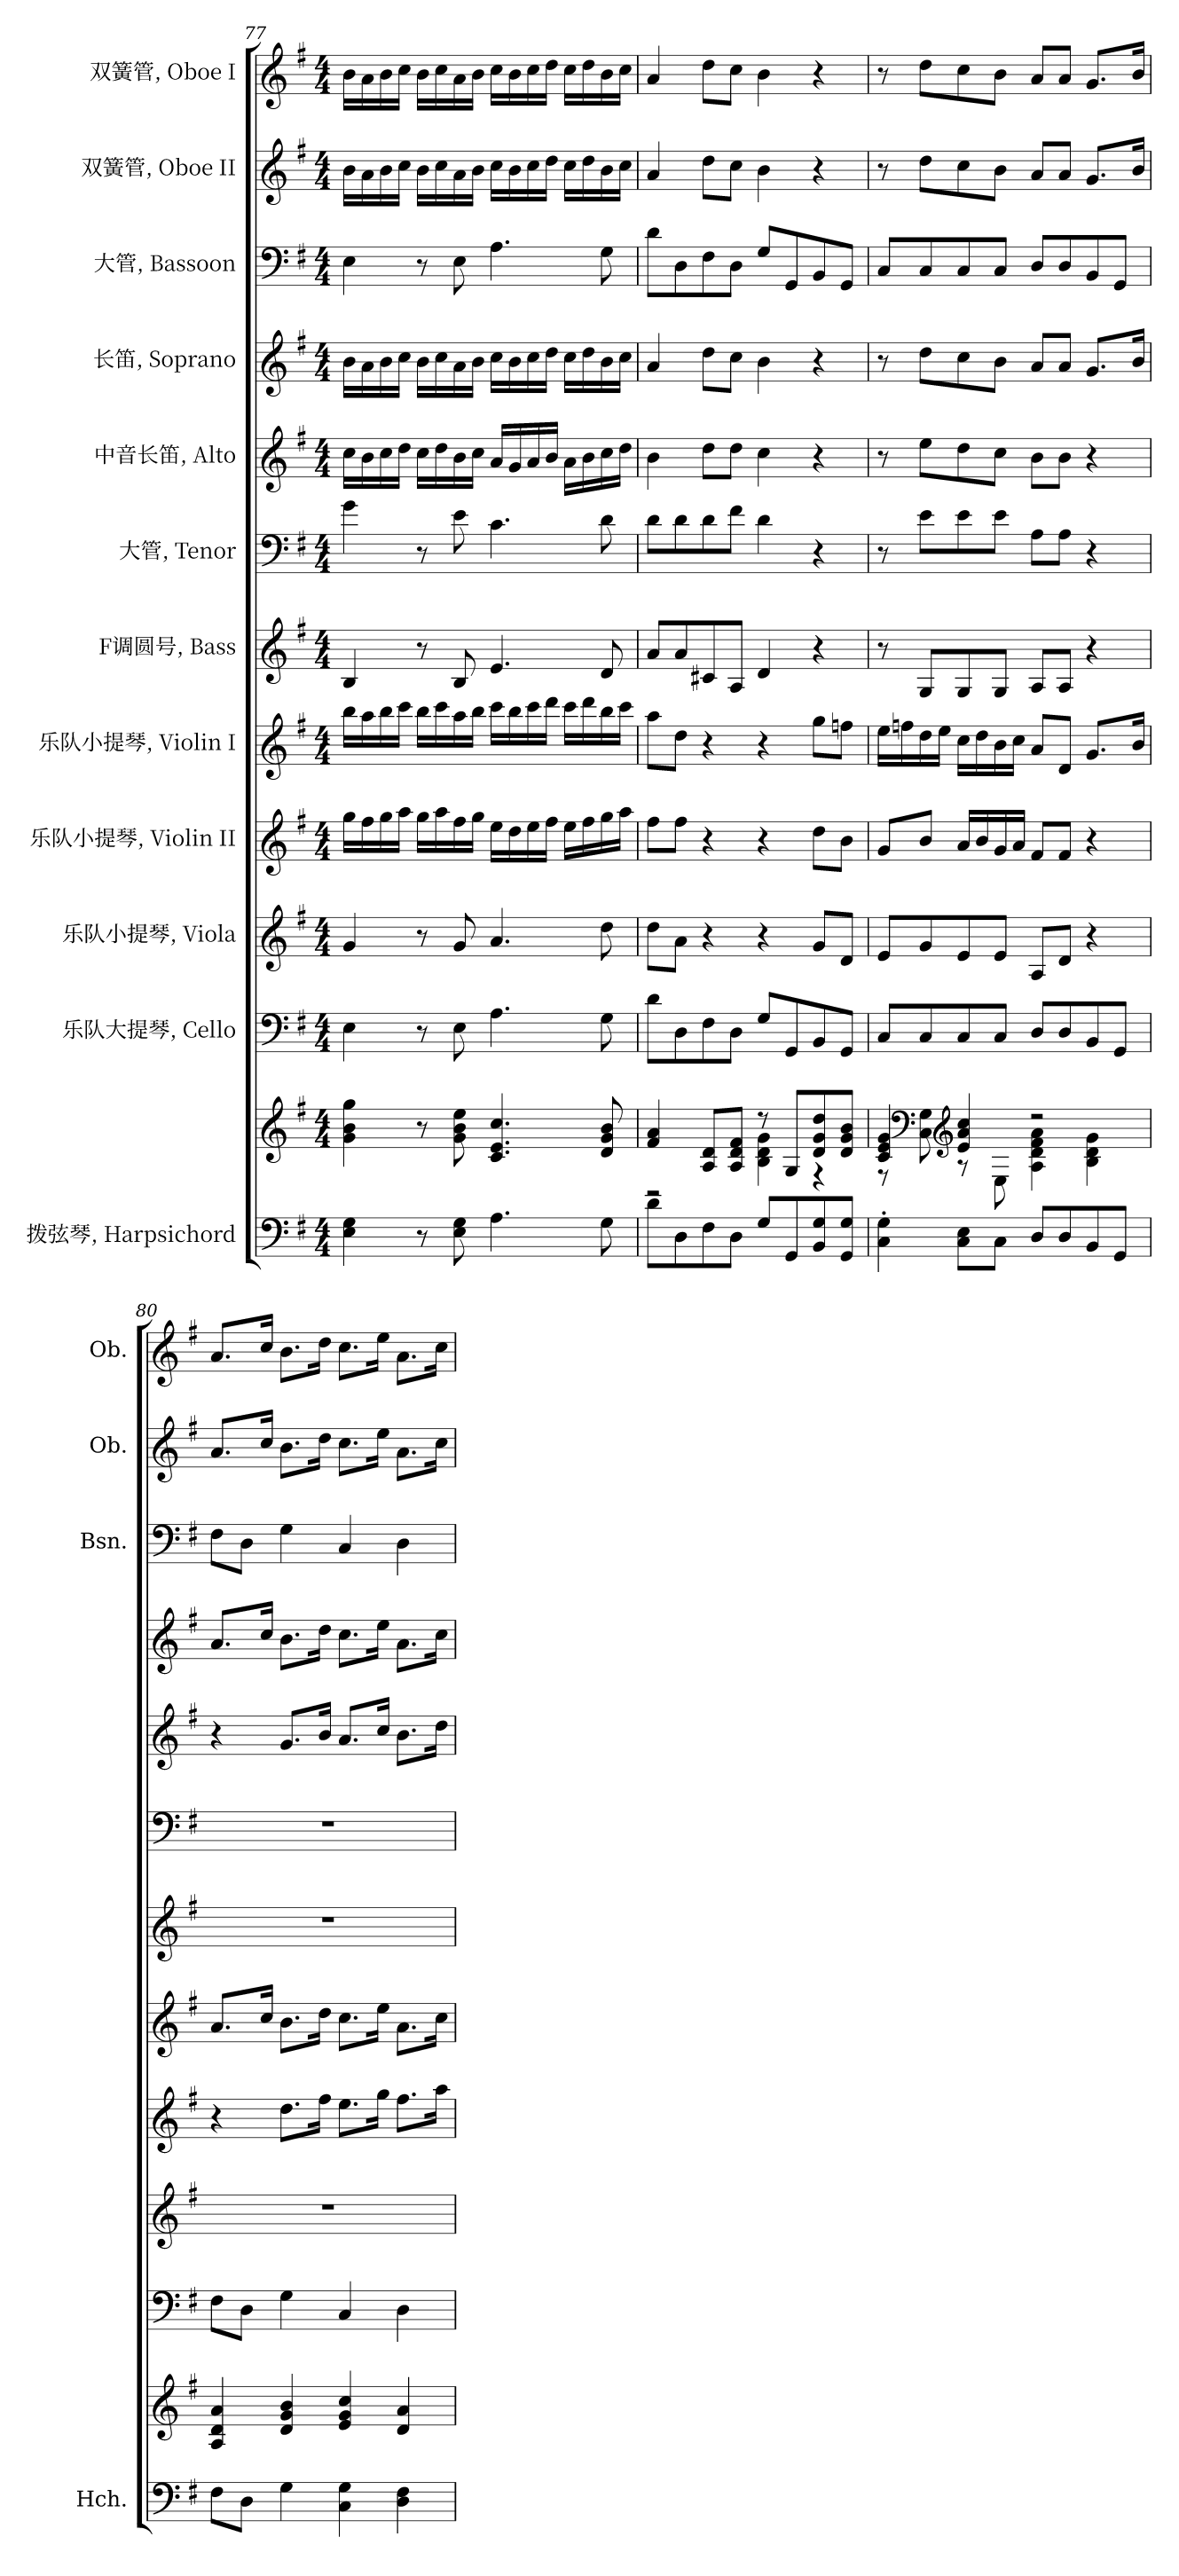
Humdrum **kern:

**kern	**kern	**kern	**kern	**kern	**kern	**kern	**kern	**kern	**kern	**kern	**kern	**kern
*part12	*part12	*part11	*part10	*part9	*part8	*part7	*part6	*part5	*part4	*part3	*part2	*part1
*staff13	*staff12	*staff11	*staff10	*staff9	*staff8	*staff7	*staff6	*staff5	*staff4	*staff3	*staff2	*staff1
*I"拨弦琴, Harpsichord	*	*I"乐队大提琴, Cello	*I"乐队小提琴, Viola	*I"乐队小提琴, Violin II	*I"乐队小提琴, Violin I	*I"F调圆号, Bass	*I"大管, Tenor	*I"中音长笛, Alto	*I"长笛, Soprano	*I"大管, Bassoon	*I"双簧管, Oboe II	*I"双簧管, Oboe I
*I'Hch.	*	*	*	*	*	*	*	*	*	*I'Bsn.	*I'Ob.	*I'Ob.
!!LO:PB:g=z
*clefF4	*clefG2	*clefF4	*clefG2	*clefG2	*clefG2	*clefG2	*clefF4	*clefG2	*clefG2	*clefF4	*clefG2	*clefG2
*	*	*	*	*	*	*ITrd4c7	*	*ITrd3c5	*	*	*	*
*k[f#]	*k[f#]	*k[f#]	*k[f#]	*k[f#]	*k[f#]	*k[]	*k[f#]	*k[f#c#]	*k[f#]	*k[f#]	*k[f#]	*k[f#]
*M4/4	*M4/4	*M4/4	*M4/4	*M4/4	*M4/4	*M4/4	*M4/4	*M4/4	*M4/4	*M4/4	*M4/4	*M4/4
=77	=77	=77	=77	=77	=77	=77	=77	=77	=77	=77	=77	=77
4E\ 4G\	4g\ 4b\ 4gg\	4E\	4g/	16gg\LL	16bb\LL	4E/	4g\	16g\LL	16b\LL	4E\	16b\LL	16b\LL
.	.	.	.	16ff#\	16aa\	.	.	16f#\	16a\	.	16a\	16a\
.	.	.	.	16gg\	16bb\	.	.	16g\	16b\	.	16b\	16b\
.	.	.	.	16aa\JJ	16ccc\JJ	.	.	16a\JJ	16cc\JJ	.	16cc\JJ	16cc\JJ
8r	8r	8r	8r	16gg\LL	16bb\LL	8r	8r	16g\LL	16b\LL	8r	16b\LL	16b\LL
.	.	.	.	16aa\	16ccc\	.	.	16a\	16cc\	.	16cc\	16cc\
8E\ 8G\	8g\ 8b\ 8ee\	8E\	8g/	16ff#\	16aa\	8E/	8e\	16f#\	16a\	8E\	16a\	16a\
.	.	.	.	16gg\JJ	16bb\JJ	.	.	16g\JJ	16b\JJ	.	16b\JJ	16b\JJ
4.A\	4.c/ 4.e/ 4.cc/	4.A\	4.a/	16ee\LL	16ccc\LL	4.A/	4.c\	16e/LL	16cc\LL	4.A\	16cc\LL	16cc\LL
.	.	.	.	16dd\	16bb\	.	.	16d/	16b\	.	16b\	16b\
.	.	.	.	16ee\	16ccc\	.	.	16e/	16cc\	.	16cc\	16cc\
.	.	.	.	16ff#\JJ	16ddd\JJ	.	.	16f#/JJ	16dd\JJ	.	16dd\JJ	16dd\JJ
.	.	.	.	16ee\LL	16ccc\LL	.	.	16e\LL	16cc\LL	.	16cc\LL	16cc\LL
.	.	.	.	16ff#\	16ddd\	.	.	16f#\	16dd\	.	16dd\	16dd\
8G\	8d/ 8g/ 8b/	8G\	8dd\	16gg\	16bb\	8G/	8d\	16g\	16b\	8G\	16b\	16b\
.	.	.	.	16aa\JJ	16ccc\JJ	.	.	16a\JJ	16cc\JJ	.	16cc\JJ	16cc\JJ
=78	=78	=78	=78	=78	=78	=78	=78	=78	=78	=78	=78	=78
*	*^	*	*	*	*	*	*	*	*	*	*	*
8d\L	4f#/ 4a/	2r	8d\L	8dd\L	8ff#\L	8aa\L	8d/L	8d\L	4f#\	4a/	8d\L	4a/	4a/
8D\	.	.	8D\	8a\J	8ff#\J	8dd\J	8d/	8d\	.	.	8D\	.	.
8F#\	8A/ 8d/L	.	8F#\	4r	4r	4r	8F#X/	8d\	8a\L	8dd\L	8F#\	8dd\L	8dd\L
8D\J	8A/ 8d/ 8f#/J	.	8D\J	.	.	.	8D/J	8f#\J	8a\J	8cc\J	8D\J	8cc\J	8cc\J
8G/L	8r	4B\ 4d\ 4g\	8G/L	4r	4r	4r	4G/	4d\	4g\	4b\	8G/L	4b\	4b\
8GG/	8G/L	.	8GG/	.	.	.	.	.	.	.	8GG/	.	.
8BB/ 8G/	8d/ 8g/ 8dd/	4r	8BB/	8g/L	8dd\L	8gg\L	4r	4r	4r	4r	8BB/	4r	4r
8GG/ 8G/J	8d/ 8g/ 8b/J	.	8GG/J	8d/J	8b\J	8ffn\J	.	.	.	.	8GG/J	.	.
!!LO:PB:g=z
=79	=79	=79	=79	=79	=79	=79	=79	=79	=79	=79	=79	=79	=79
4C\' 4G\'	4c/ 4e/ 4g/	8r	8C/L	8e/L	8g/L	16ee\LL	8r	8r	8r	8r	8C/L	8r	8r
.	.	.	.	.	.	16ffn\	.	.	.	.	.	.	.
*	*clefF4	*	*	*	*	*	*	*	*	*	*	*	*
.	.	8C\ 8G\	8C/	8g/	8b/J	16dd\	8C/L	8e\L	8b\L	8dd\L	8C/	8dd\L	8dd\L
.	.	.	.	.	.	16ee\JJ	.	.	.	.	.	.	.
*	*clefG2	*	*	*	*	*	*	*	*	*	*	*	*
8C\ 8E\L	4e/ 4a/ 4cc/	8r	8C/	8e/	16a/LL	16cc\LL	8C/	8e\	8a\	8cc\	8C/	8cc\	8cc\
.	.	.	.	.	16b/	16dd\	.	.	.	.	.	.	.
8C\J	.	8E\	8C/J	8e/J	16g/	16b\	8C/J	8e\J	8g\J	8b\J	8C/J	8b\J	8b\J
.	.	.	.	.	16a/JJ	16cc\JJ	.	.	.	.	.	.	.
8D/L	2r	4A\ 4d\ 4f#\ 4a\	8D/L	8A/L	8f#/L	8a/L	8D/L	8A\L	8f#\L	8a/L	8D/L	8a/L	8a/L
8D/	.	.	8D/	8d/J	8f#/J	8d/J	8D/J	8A\J	8f#\J	8a/J	8D/	8a/J	8a/J
8BB/	.	4B\ 4d\ 4g\	8BB/	4r	4r	8.g/L	4r	4r	4r	8.g/L	8BB/	8.g/L	8.g/L
8GG/J	.	.	8GG/J	.	.	.	.	.	.	.	8GG/J	.	.
.	.	.	.	.	.	16b/Jk	.	.	.	16b/Jk	.	16b/Jk	16b/Jk
*	*v	*v	*	*	*	*	*	*	*	*	*	*	*
=80	=80	=80	=80	=80	=80	=80	=80	=80	=80	=80	=80	=80
8F#\L	4A/ 4d/ 4a/	8F#\L	1r	4r	8.a/L	1r	1r	4r	8.a/L	8F#\L	8.a/L	8.a/L
8D\J	.	8D\J	.	.	.	.	.	.	.	8D\J	.	.
.	.	.	.	.	16cc/Jk	.	.	.	16cc/Jk	.	16cc/Jk	16cc/Jk
4G\	4d/ 4g/ 4b/	4G\	.	8.dd\L	8.b\L	.	.	8.d/L	8.b\L	4G\	8.b\L	8.b\L
.	.	.	.	16ff#\Jk	16dd\Jk	.	.	16f#/Jk	16dd\Jk	.	16dd\Jk	16dd\Jk
4C\ 4G\	4e/ 4g/ 4cc/	4C/	.	8.ee\L	8.cc\L	.	.	8.e/L	8.cc\L	4C/	8.cc\L	8.cc\L
.	.	.	.	16gg\Jk	16ee\Jk	.	.	16g/Jk	16ee\Jk	.	16ee\Jk	16ee\Jk
4D\ 4F#\	4d/ 4a/	4D\	.	8.ff#\L	8.a\L	.	.	8.f#\L	8.a\L	4D\	8.a\L	8.a\L
.	.	.	.	16aa\Jk	16cc\Jk	.	.	16a\Jk	16cc\Jk	.	16cc\Jk	16cc\Jk
=	=	=	=	=	=	=	=	=	=	=	=	=
*-	*-	*-	*-	*-	*-	*-	*-	*-	*-	*-	*-	*-
